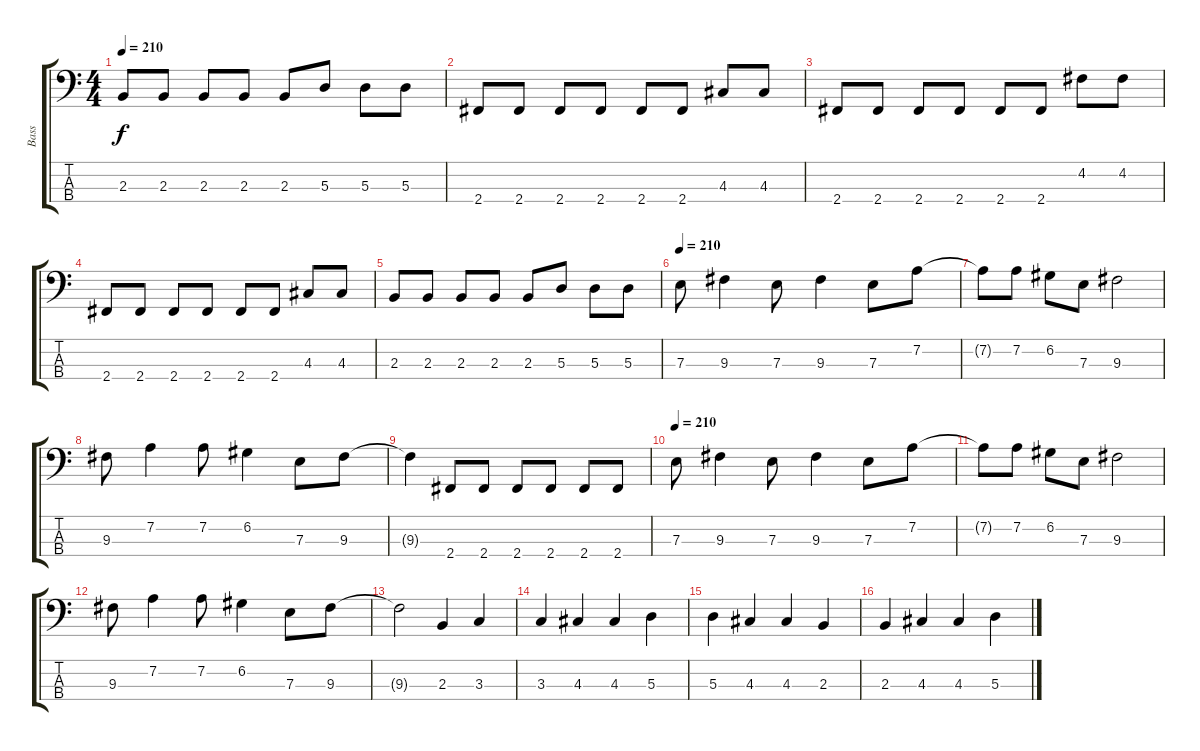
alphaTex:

\track ("Bass" "Bass") {instrument electricbassfinger}
\staff {score tabs}
\tuning (G2 D2 A1 E1) {hide}
\ts (4 4)
\tempo 210
\clef f4
\ks c
2.3.8{dy f} 2.3.8 2.3.8 2.3.8 2.3.8 5.3.8 5.3.8 5.3.8 |
2.4.8 2.4.8 2.4.8 2.4.8 2.4.8 2.4.8 4.3.8 4.3.8 |
2.4.8 2.4.8 2.4.8 2.4.8 2.4.8 2.4.8 4.2.8 4.2.8 |
2.4.8 2.4.8 2.4.8 2.4.8 2.4.8 2.4.8 4.3.8 4.3.8 |
2.3.8 2.3.8 2.3.8 2.3.8 2.3.8 5.3.8 5.3.8 5.3.8 |
\tempo 210
7.3.8 9.3.4 7.3.8 9.3.4 7.3.8 7.2.8 |
7.2{t}.8 7.2.8 6.2.8 7.3.8 9.3.2 |
9.3.8 7.2.4 7.2.8 6.2.4 7.3.8 9.3.8 |
9.3{t}.4 2.4.8 2.4.8 2.4.8 2.4.8 2.4.8 2.4.8 |
\tempo 210
7.3.8 9.3.4 7.3.8 9.3.4 7.3.8 7.2.8 |
7.2{t}.8 7.2.8 6.2.8 7.3.8 9.3.2 |
9.3.8 7.2.4 7.2.8 6.2.4 7.3.8 9.3.8 |
9.3{t}.2 2.3.4 3.3.4 |
3.3.4 4.3.4 4.3.4 5.3.4 |
5.3.4 4.3.4 4.3.4 2.3.4 |
2.3.4 4.3.4 4.3.4 5.3.4
